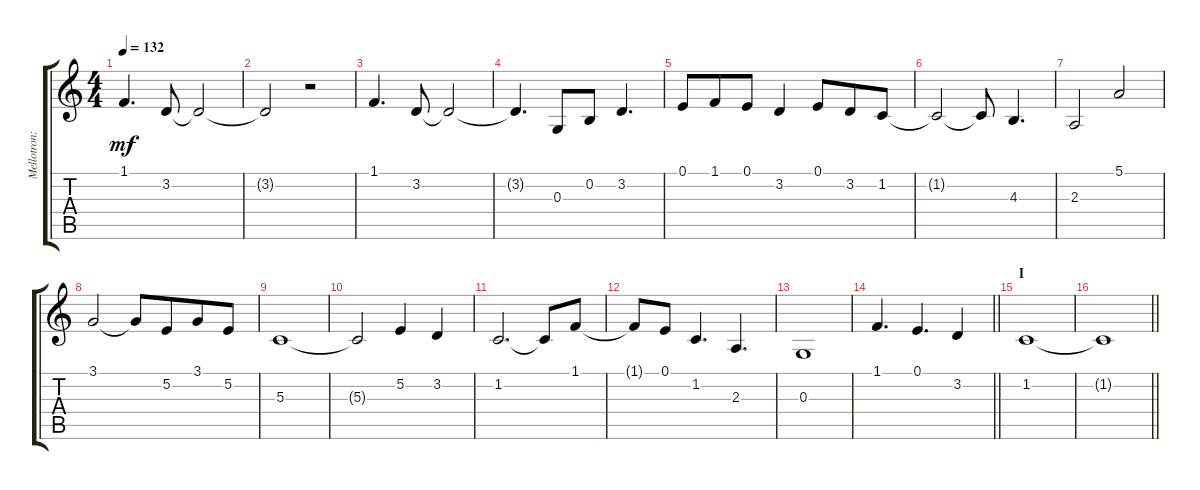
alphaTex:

\track ("Mellotron: Elton John" "Mellotron:") {instrument lead3calliope}
\staff {score tabs}
\tuning (E4 B3 G3 D3 A2 E2) {hide}
\ts (4 4)
\tempo 132
\clef g2
\ks c
1.1.4{d dy mf} 3.2.8 3.2{t}.2 |
3.2{t}.2 r.2 |
1.1.4{d} 3.2.8 3.2{t}.2 |
3.2{t}.4{d} 0.3.8{beam merge} 0.2.8 3.2.4{d} |
0.1.8 1.1.8{beam merge} 0.1.8 3.2.4 0.1.8{beam merge} 3.2.8 1.2.8 |
1.2{t}.2 1.2{t}.8 4.3.4{d} |
2.3.2 5.1.2 |
3.1.2 3.1{t}.8 5.2.8{beam merge} 3.1.8 5.2.8 |
5.3.1 |
5.3{t}.2 5.2.4 3.2.4 |
1.2.2{d} 1.2{t}.8 1.1.8 |
1.1{t}.8 0.1.8 1.2.4{d} 2.3.4{d} |
0.3.1 |
\barLineRight lightlight
1.1.4{d} 0.1.4{d} 3.2.4 |
\section ("" "I")
1.2.1 |
\barLineRight lightlight
1.2{t}.1
